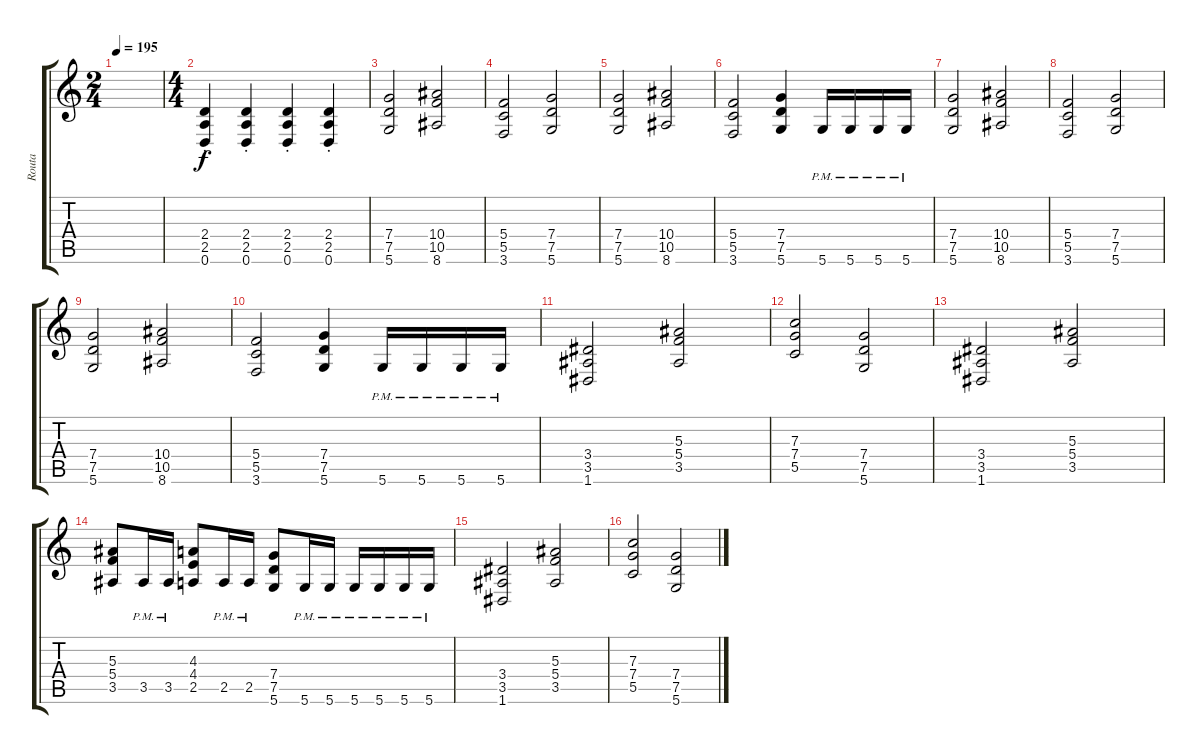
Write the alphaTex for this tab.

\track ("Routa" "Routa") {instrument distortionguitar}
\staff {score tabs}
\tuning (D4 A3 F3 C3 G2 D2) {hide}
\ts (2 4)
\tempo 195
\clef g2
\ks c
|
\ts (4 4)
(2.4{st} 2.5{st} 0.6{st}).4 (2.4{st} 2.5{st} 0.6{st}).4 (2.4{st} 2.5{st} 0.6{st}).4 (2.4{st} 2.5{st} 0.6{st}).4 |
(7.4 7.5 5.6).2 (10.4 10.5 8.6).2 |
(5.4 5.5 3.6).2 (7.4 7.5 5.6).2 |
(7.4 7.5 5.6).2 (10.4 10.5 8.6).2 |
(5.4 5.5 3.6).2 (7.4 7.5 5.6).4 5.6{pm}.16 5.6{pm}.16 5.6{pm}.16 5.6{pm}.16 |
(7.4 7.5 5.6).2 (10.4 10.5 8.6).2 |
(5.4 5.5 3.6).2 (7.4 7.5 5.6).2 |
(7.4 7.5 5.6).2 (10.4 10.5 8.6).2 |
(5.4 5.5 3.6).2 (7.4 7.5 5.6).4 5.6{pm}.16 5.6{pm}.16 5.6{pm}.16 5.6{pm}.16 |
(3.4 3.5 1.6).2 (5.3 5.4 3.5).2 |
(7.3 7.4 5.5).2 (7.4 7.5 5.6).2 |
(3.4 3.5 1.6).2 (5.3 5.4 3.5).2 |
(5.3 5.4 3.5).8 3.5{pm}.16 3.5{pm}.16 (4.3 4.4 2.5).8 2.5{pm}.16 2.5{pm}.16 (7.4 7.5 5.6).8 5.6{pm}.16 5.6{pm}.16 5.6{pm}.16 5.6{pm}.16 5.6{pm}.16 5.6{pm}.16 |
(3.4 3.5 1.6).2 (5.3 5.4 3.5).2 |
(7.3 7.4 5.5).2 (7.4 7.5 5.6).2
